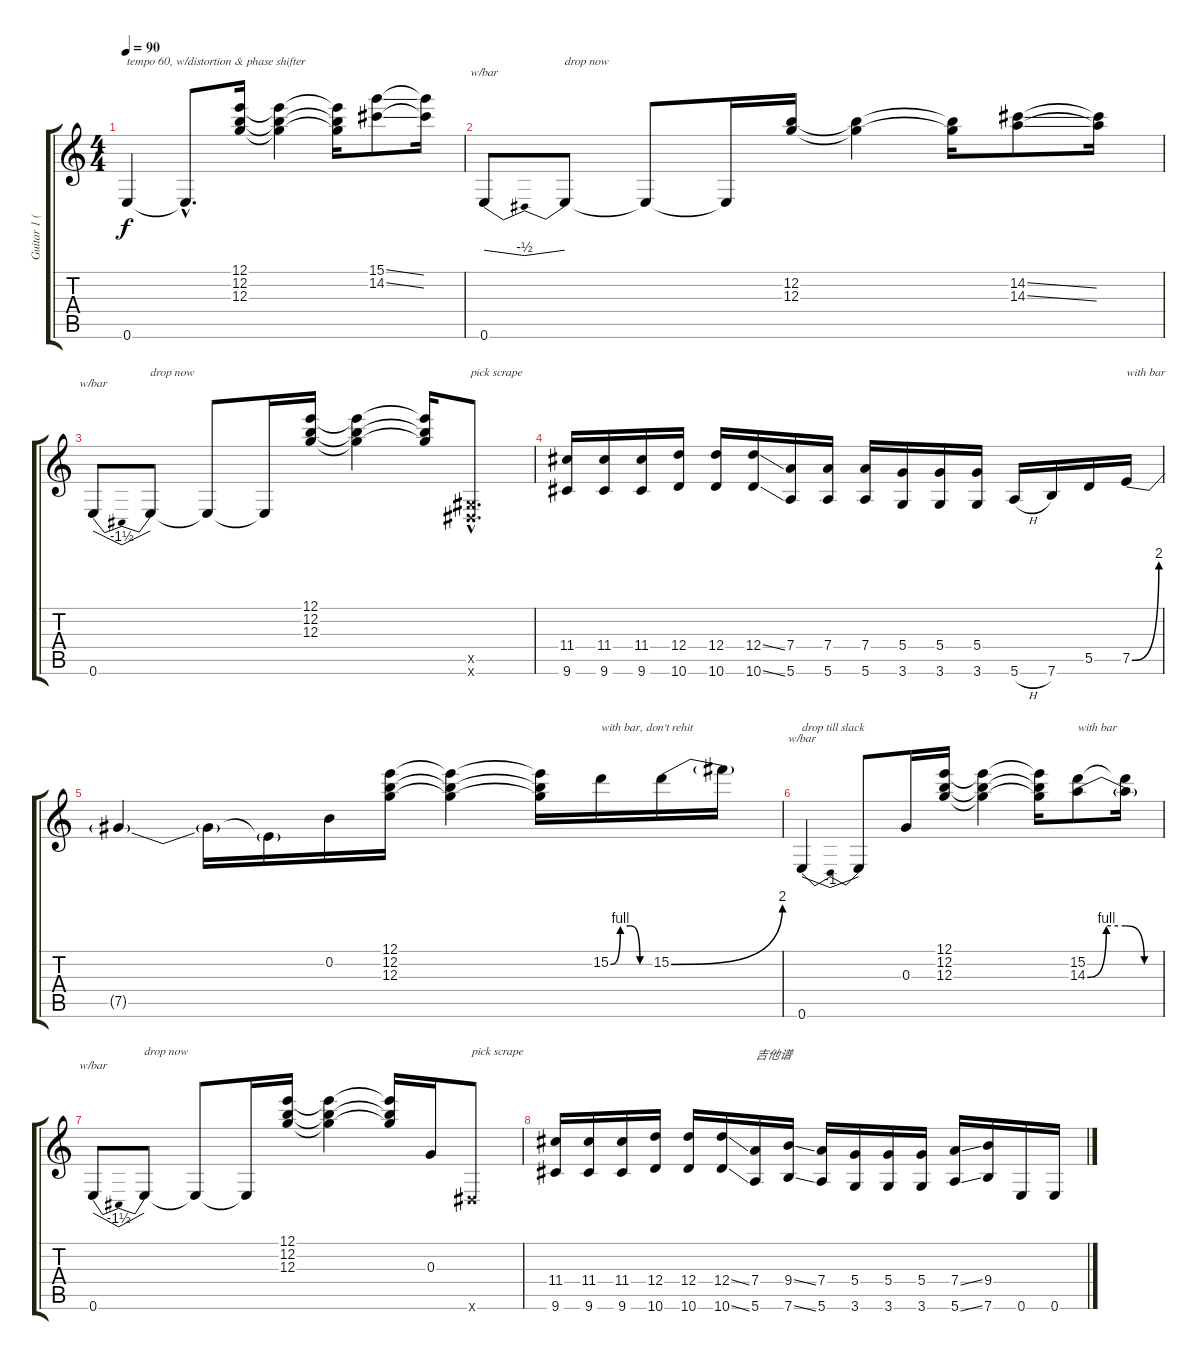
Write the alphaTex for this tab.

\track ("Guitar 1 (distortion)" "Guitar 1 (") {instrument distortionguitar}
\staff {score tabs}
\tuning (E4 B3 G3 D3 A2 E2) {hide}
\ts (4 4)
\tempo 90
\clef g2
\ks c
0.6.4{txt "tempo 60, w/distortion & phase shifter" dy f} 0.6{hac t}.8{d} (12.1 12.2 12.3).16 (12.1{t} 12.2{t} 12.3{t}).4 (12.1{t} 12.2{t} 12.3{t}).16 (15.1{ss} 14.2{ss}).8 (15.1{t} 14.2{t}).16 |
0.6.8{tbe (dip default 0 0 30 -2 60 0)} 0.6{t}.8{txt "drop now"} 0.6{t}.8 0.6{t}.16 (12.2 12.3).16 (12.2{t} 12.3{t}).4 (12.2{t} 12.3{t}).16 (14.2{ss} 14.3{ss}).8 (14.2{t} 14.3{t}).16 |
0.6.8{tbe (dip default 0 0 30 -6 60 0)} 0.6{t}.8{txt "drop now"} 0.6{t}.8 0.6{t}.16 (12.1 12.2 12.3).16 (12.1{t} 12.2{t} 12.3{t}).4 (12.1{t} 12.2{t} 12.3{t}).16 (-1.5{hac x} -1.6{hac x}).8{d txt "pick scrape"} |
(11.4 9.6).16 (11.4 9.6).16 (11.4 9.6).16 (12.4 10.6).16 (12.4 10.6).16 (12.4{ss} 10.6{ss}).16 (7.4 5.6).16 (7.4 5.6).16 (7.4 5.6).16 (5.4 3.6).16 (5.4 3.6).16 (5.4 3.6).16 5.6{h}.16 7.6.16 5.5.16 7.5{be (bend 0 0 60 8)}.16{txt "with bar"} |
7.5{t}.4 7.5{t}.16 7.5{t}.16 0.2.16 (12.1 12.2 12.3).16 (12.1{t} 12.2{t} 12.3{t}).4 (12.1{t} 12.2{t} 12.3{t}).16 15.2{be (custom 0 0 15 4 30 4 45 0 60 0)}.16{txt "with bar, don't rehit"} 15.2{be (bend 0 0 60 8)}.16 15.2{t}.16 |
0.6.4{tbe (dip default 0 0 30 -4 60 0) txt "drop till slack"} 0.6{t}.8 0.3.16 (12.1 12.2 12.3).16 (12.1{t} 12.2{t} 12.3{t}).4 (12.1{t} 12.2{t} 12.3{t}).16 (15.2 14.3{be (custom 0 0 15 4 30 4 45 0 60 0)}).8{txt "with bar"} (15.2{t} 14.3{t}).16 |
0.6.8{tbe (dip default 0 0 30 -6 60 0)} 0.6{t}.8{txt "drop now"} 0.6{t}.8 0.6{t}.16 (12.1 12.2 12.3).16 (12.1{t} 12.2{t} 12.3{t}).4 (12.1{t} 12.2{t} 12.3{t}).16 0.3.16 -1.6{x}.8{txt "pick scrape"} |
(11.4 9.6).16 (11.4 9.6).16 (11.4 9.6).16 (12.4 10.6).16 (12.4 10.6).16 (12.4{ss} 10.6{ss}).16 (7.4 5.6).16{txt "吉他谱"} (9.4{ss} 7.6{ss}).16 (7.4 5.6).16 (5.4 3.6).16 (5.4 3.6).16 (5.4 3.6).16 (7.4{ss} 5.6{ss}).16 (9.4 7.6).16 0.6.16 0.6.16
